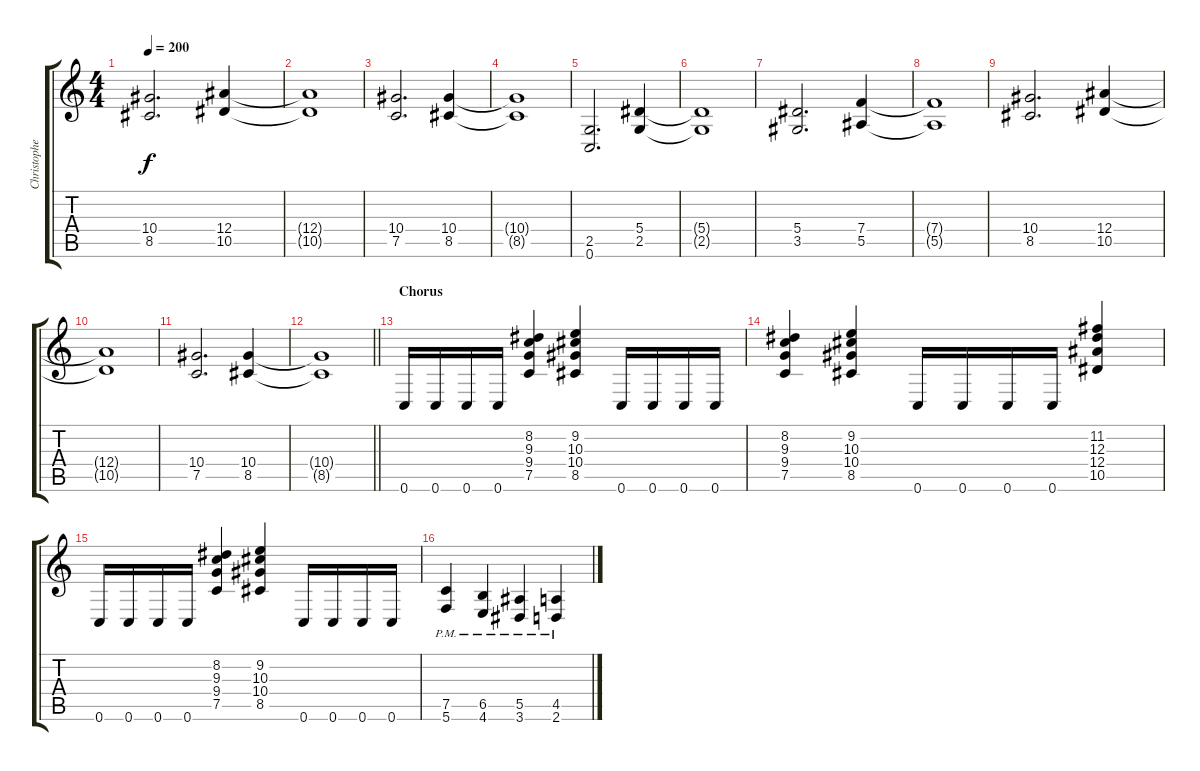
\track ("Christopher Amott" "Christophe") {instrument distortionguitar}
\staff {score tabs}
\tuning (C4 G3 Eb3 Bb2 F2 C2) {hide}
\ts (4 4)
\tempo 200
\clef g2
\ks c
(10.4 8.5).2{d dy f} (12.4 10.5).4 |
(12.4{t} 10.5{t}).1 |
(10.4 7.5).2{d} (10.4 8.5).4 |
(10.4{t} 8.5{t}).1 |
(2.5 0.6).2{d} (5.4 2.5).4 |
(5.4{t} 2.5{t}).1 |
(5.4 3.5).2{d} (7.4 5.5).4 |
(7.4{t} 5.5{t}).1 |
(10.4 8.5).2{d} (12.4 10.5).4 |
(12.4{t} 10.5{t}).1 |
(10.4 7.5).2{d} (10.4 8.5).4 |
\barLineRight lightlight
(10.4{t} 8.5{t}).1 |
\section ("" "Chorus")
0.6.16 0.6.16 0.6.16 0.6.16 (8.2 9.3 9.4 7.5).4 (9.2 10.3 10.4 8.5).4 0.6.16 0.6.16 0.6.16 0.6.16 |
(8.2 9.3 9.4 7.5).4 (9.2 10.3 10.4 8.5).4 0.6.16 0.6.16 0.6.16 0.6.16 (11.2 12.3 12.4 10.5).4 |
0.6.16 0.6.16 0.6.16 0.6.16 (8.2 9.3 9.4 7.5).4 (9.2 10.3 10.4 8.5).4 0.6.16 0.6.16 0.6.16 0.6.16 |
(7.5{pm} 5.6{pm}).4 (6.5{pm} 4.6{pm}).4 (5.5{pm} 3.6{pm}).4 (4.5{pm} 2.6{pm}).4
